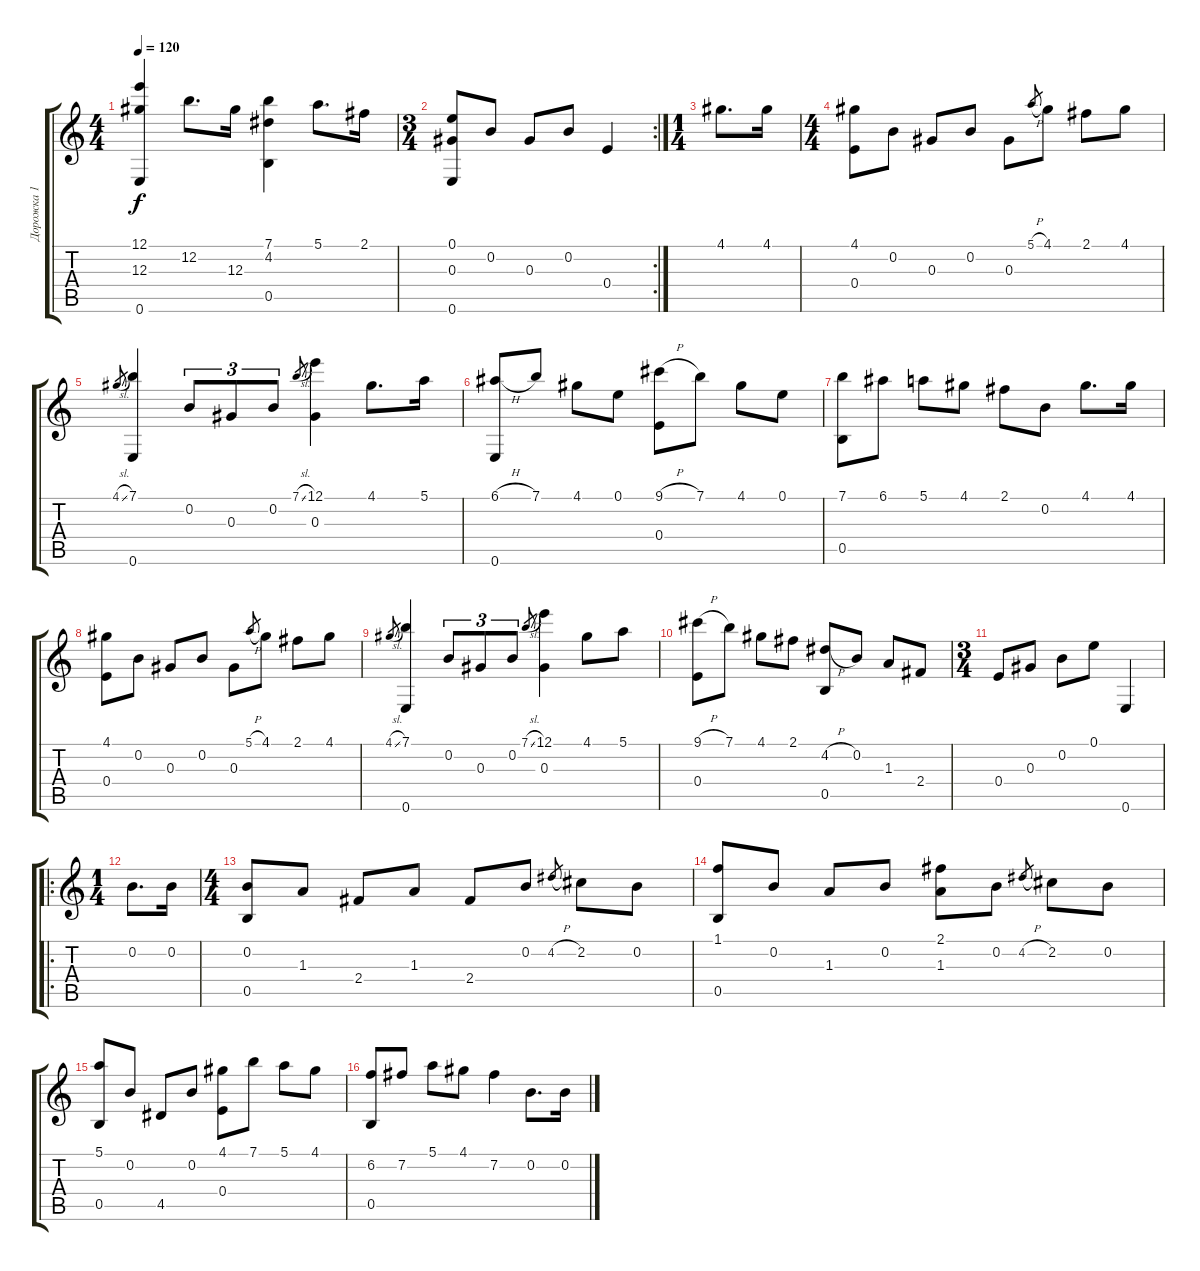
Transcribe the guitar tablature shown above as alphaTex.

\track ("Дорожка 1" "Дорожка 1") {instrument acousticguitarnylon}
\staff {score tabs}
\tuning (E4 B3 Ab3 E3 B2 E2) {hide}
\ts (4 4)
\tempo 120
\clef g2
\ks c
(12.1 12.3 0.6).4{dy f} 12.2.8{d} 12.3.16 (7.1 4.2 0.5).4 5.1.8{d} 2.1.16 |
\rc 2
\ts (3 4)
(0.1 0.3 0.6).8 0.2.8 0.3.8 0.2.8 0.4.4 |
\ts (1 4)
4.1.8{d} 4.1.16 |
\ts (4 4)
(4.1 0.4).8 0.2.8 0.3.8 0.2.8 0.3.8 5.1{h}.8{gr} 4.1.8 2.1.8 4.1.8 |
4.1{sl}.8{gr} (7.1 0.6).4 0.2.8{tu (3 2)} 0.3.8{tu (3 2)} 0.2.8{tu (3 2)} 7.1{sl}.8{gr} (12.1 0.3).4 4.1.8{d} 5.1.16 |
(6.1{h} 0.6).8 7.1.8 4.1.8 0.1.8 (9.1{h} 0.4).8 7.1.8 4.1.8 0.1.8 |
(7.1 0.5).8 6.1.8 5.1.8 4.1.8 2.1.8 0.2.8 4.1.8{d} 4.1.16 |
(4.1 0.4).8 0.2.8 0.3.8 0.2.8 0.3.8 5.1{h}.8{gr} 4.1.8 2.1.8 4.1.8 |
4.1{sl}.8{gr} (7.1 0.6).4 0.2.8{tu (3 2)} 0.3.8{tu (3 2)} 0.2.8{tu (3 2)} 7.1{sl}.8{gr} (12.1 0.3).4 4.1.8 5.1.8 |
(9.1{h} 0.4).8 7.1.8 4.1.8 2.1.8 (4.2{h} 0.5).8 0.2.8 1.3.8 2.4.8 |
\ts (3 4)
0.4.8 0.3.8 0.2.8 0.1.8 0.6.4 |
\ro
\ts (1 4)
0.2.8{d} 0.2.16 |
\ts (4 4)
(0.2 0.5).8 1.3.8 2.4.8 1.3.8 2.4.8 0.2.8 4.2{h}.8{gr} 2.2.8 0.2.8 |
(1.1 0.5).8 0.2.8 1.3.8 0.2.8 (2.1 1.3).8 0.2.8 4.2{h}.8{gr} 2.2.8 0.2.8 |
(5.1 0.5).8 0.2.8 4.5.8 0.2.8 (4.1 0.4).8 7.1.8 5.1.8 4.1.8 |
(6.2 0.5).8 7.2.8 5.1.8 4.1.8 7.2.4 0.2.8{d} 0.2.16
